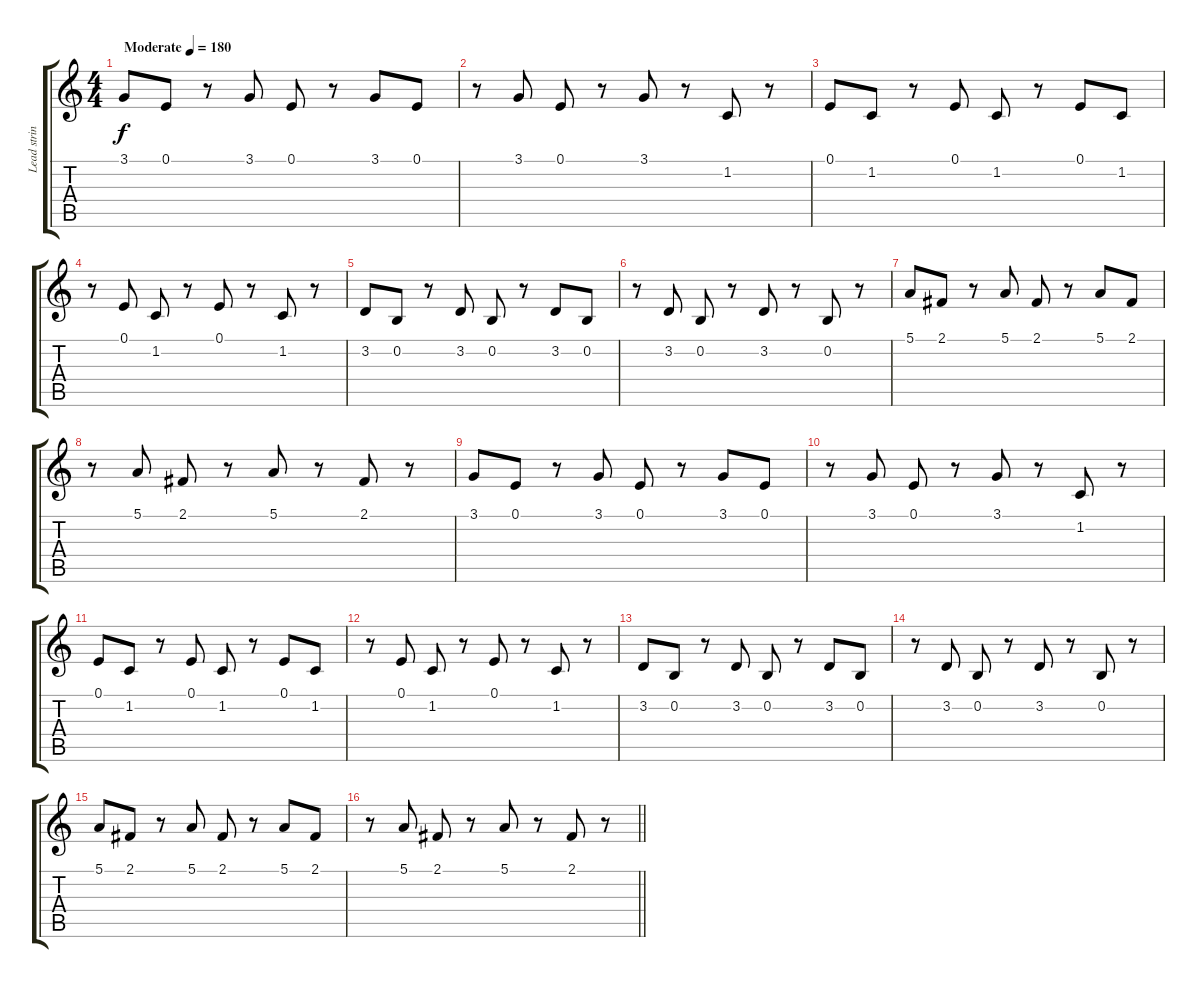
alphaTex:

\track ("Lead strings 1" "Lead strin") {instrument synthstrings1}
\staff {score tabs}
\tuning (E4 B3 G3 D3 A2 E2) {hide}
\ts (4 4)
\tempo (180 "Moderate")
\clef g2
\ks c
3.1.8{dy f instrument synthstrings1} 0.1.8 r.8 3.1.8 0.1.8 r.8 3.1.8 0.1.8 |
r.8 3.1.8 0.1.8 r.8 3.1.8 r.8 1.2.8 r.8 |
0.1.8 1.2.8 r.8 0.1.8 1.2.8 r.8 0.1.8 1.2.8 |
r.8 0.1.8 1.2.8 r.8 0.1.8 r.8 1.2.8 r.8 |
3.2.8 0.2.8 r.8 3.2.8 0.2.8 r.8 3.2.8 0.2.8 |
r.8 3.2.8 0.2.8 r.8 3.2.8 r.8 0.2.8 r.8 |
5.1.8 2.1.8 r.8 5.1.8 2.1.8 r.8 5.1.8 2.1.8 |
r.8 5.1.8 2.1.8 r.8 5.1.8 r.8 2.1.8 r.8 |
3.1.8 0.1.8 r.8 3.1.8 0.1.8 r.8 3.1.8 0.1.8 |
r.8 3.1.8 0.1.8 r.8 3.1.8 r.8 1.2.8 r.8 |
0.1.8 1.2.8 r.8 0.1.8 1.2.8 r.8 0.1.8 1.2.8 |
r.8 0.1.8 1.2.8 r.8 0.1.8 r.8 1.2.8 r.8 |
3.2.8 0.2.8 r.8 3.2.8 0.2.8 r.8 3.2.8 0.2.8 |
r.8 3.2.8 0.2.8 r.8 3.2.8 r.8 0.2.8 r.8 |
5.1.8 2.1.8 r.8 5.1.8 2.1.8 r.8 5.1.8 2.1.8 |
\barLineRight lightlight
r.8 5.1.8 2.1.8 r.8 5.1.8 r.8 2.1.8 r.8
